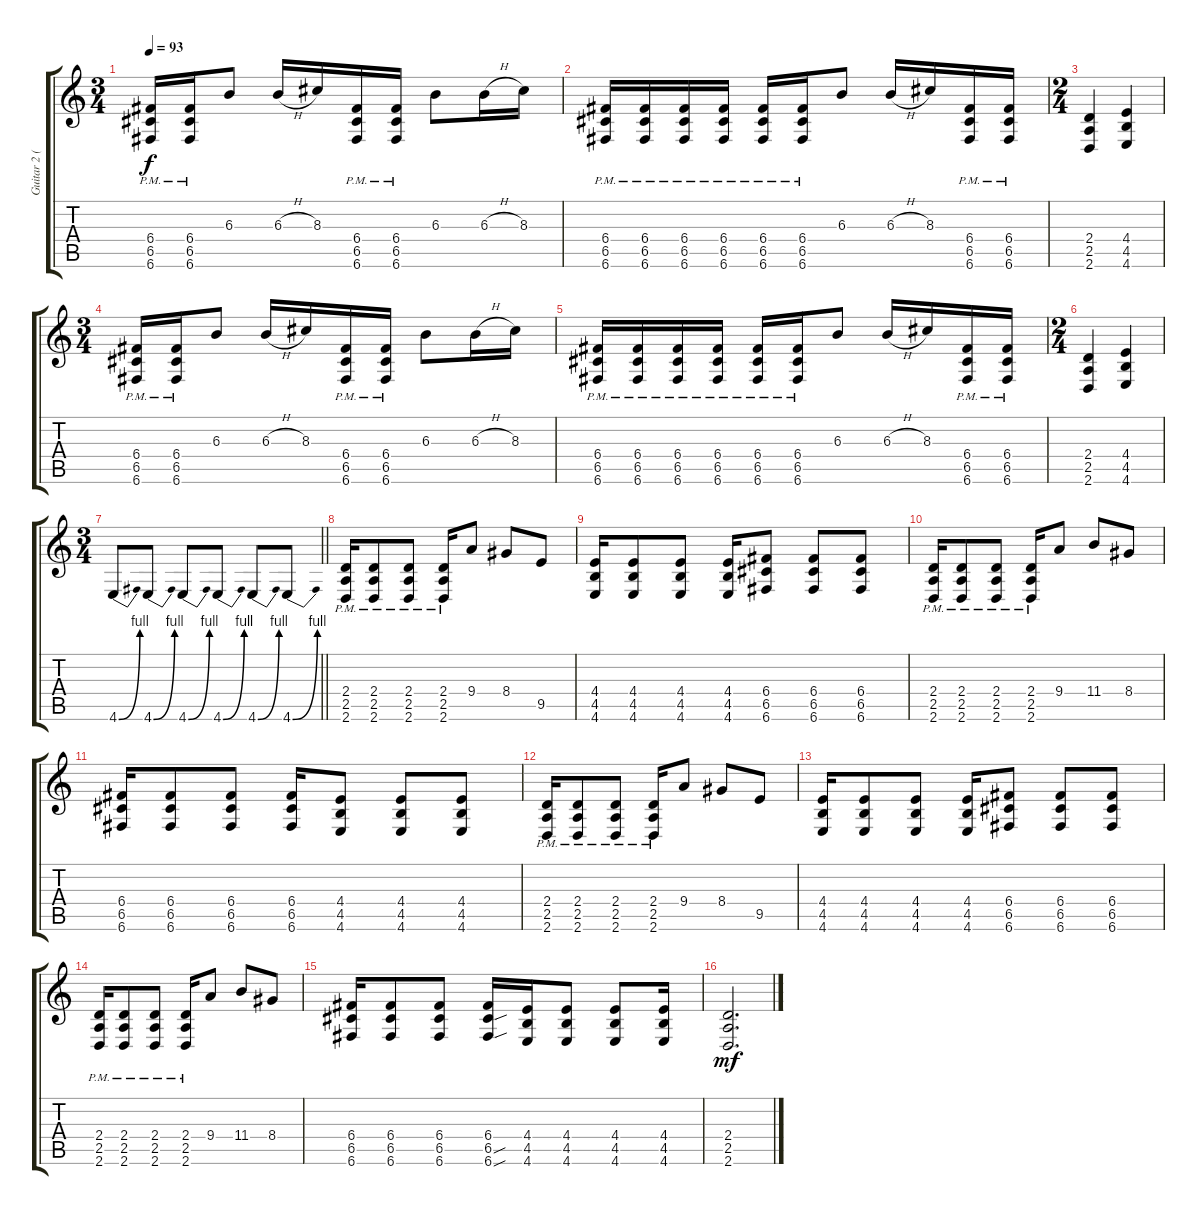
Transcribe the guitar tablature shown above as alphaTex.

\track ("Guitar 2 (Distorted- Padget)" "Guitar 2 (") {instrument distortionguitar}
\staff {score tabs}
\tuning (D4 A3 F3 C3 G2 C2) {hide}
\ts (3 4)
\tempo 93
\clef g2
\ks c
(6.4{pm} 6.5{pm} 6.6{pm}).16{dy f} (6.4{pm} 6.5{pm} 6.6{pm}).16 6.3.8 6.3{h}.16 8.3.16 (6.4{pm} 6.5{pm} 6.6{pm}).16 (6.4{pm} 6.5{pm} 6.6{pm}).16 6.3.8 6.3{h}.16 8.3.16 |
(6.4{pm} 6.5{pm} 6.6{pm}).16 (6.4{pm} 6.5{pm} 6.6{pm}).16 (6.4{pm} 6.5{pm} 6.6{pm}).16 (6.4{pm} 6.5{pm} 6.6{pm}).16 (6.4{pm} 6.5{pm} 6.6{pm}).16 (6.4{pm} 6.5{pm} 6.6{pm}).16 6.3.8 6.3{h}.16 8.3.16 (6.4{pm} 6.5{pm} 6.6{pm}).16 (6.4{pm} 6.5{pm} 6.6{pm}).16 |
\ts (2 4)
(2.4 2.5 2.6).4 (4.4 4.5 4.6).4 |
\ts (3 4)
(6.4{pm} 6.5{pm} 6.6{pm}).16 (6.4{pm} 6.5{pm} 6.6{pm}).16 6.3.8 6.3{h}.16 8.3.16 (6.4{pm} 6.5{pm} 6.6{pm}).16 (6.4{pm} 6.5{pm} 6.6{pm}).16 6.3.8 6.3{h}.16 8.3.16 |
(6.4{pm} 6.5{pm} 6.6{pm}).16 (6.4{pm} 6.5{pm} 6.6{pm}).16 (6.4{pm} 6.5{pm} 6.6{pm}).16 (6.4{pm} 6.5{pm} 6.6{pm}).16 (6.4{pm} 6.5{pm} 6.6{pm}).16 (6.4{pm} 6.5{pm} 6.6{pm}).16 6.3.8 6.3{h}.16 8.3.16 (6.4{pm} 6.5{pm} 6.6{pm}).16 (6.4{pm} 6.5{pm} 6.6{pm}).16 |
\ts (2 4)
(2.4 2.5 2.6).4 (4.4 4.5 4.6).4 |
\ts (3 4)
\barLineRight lightlight
4.6{be (bend 0 0 60 4)}.8 4.6{be (bend 0 0 60 4)}.8 4.6{be (bend 0 0 60 4)}.8 4.6{be (bend 0 0 60 4)}.8 4.6{be (bend 0 0 60 4)}.8 4.6{be (bend 0 0 60 4)}.8 |
(2.4 2.5{pm} 2.6{pm}).16 (2.4 2.5{pm} 2.6{pm}).8 (2.4 2.5{pm} 2.6{pm}).8 (2.4 2.5{pm} 2.6{pm}).16 9.4.8 8.4.8 9.5.8 |
(4.4 4.5 4.6).16 (4.4 4.5 4.6).8 (4.4 4.5 4.6).8 (4.4 4.5 4.6).16 (6.4 6.5 6.6).8 (6.4 6.5 6.6).8 (6.4 6.5 6.6).8 |
(2.4 2.5{pm} 2.6{pm}).16 (2.4 2.5{pm} 2.6{pm}).8 (2.4 2.5{pm} 2.6{pm}).8 (2.4 2.5{pm} 2.6{pm}).16 9.4.8 11.4.8 8.4.8 |
(6.4 6.5 6.6).16 (6.4 6.5 6.6).8 (6.4 6.5 6.6).8 (6.4 6.5 6.6).16 (4.4 4.5 4.6).8 (4.4 4.5 4.6).8 (4.4 4.5 4.6).8 |
(2.4 2.5{pm} 2.6{pm}).16 (2.4 2.5{pm} 2.6{pm}).8 (2.4 2.5{pm} 2.6{pm}).8 (2.4 2.5{pm} 2.6{pm}).16 9.4.8 8.4.8 9.5.8 |
(4.4 4.5 4.6).16 (4.4 4.5 4.6).8 (4.4 4.5 4.6).8 (4.4 4.5 4.6).16 (6.4 6.5 6.6).8 (6.4 6.5 6.6).8 (6.4 6.5 6.6).8 |
(2.4 2.5{pm} 2.6{pm}).16 (2.4 2.5{pm} 2.6{pm}).8 (2.4 2.5{pm} 2.6{pm}).8 (2.4 2.5{pm} 2.6{pm}).16 9.4.8 11.4.8 8.4.8 |
(6.4 6.5 6.6).16 (6.4 6.5 6.6).8 (6.4 6.5 6.6).8 (6.4 6.5{sou} 6.6{sou}).16 (4.4 4.5 4.6).16 (4.4 4.5 4.6).8 (4.4 4.5 4.6).8 (4.4 4.5 4.6).16 |
(2.4 2.5 2.6).2{d dy mf}
